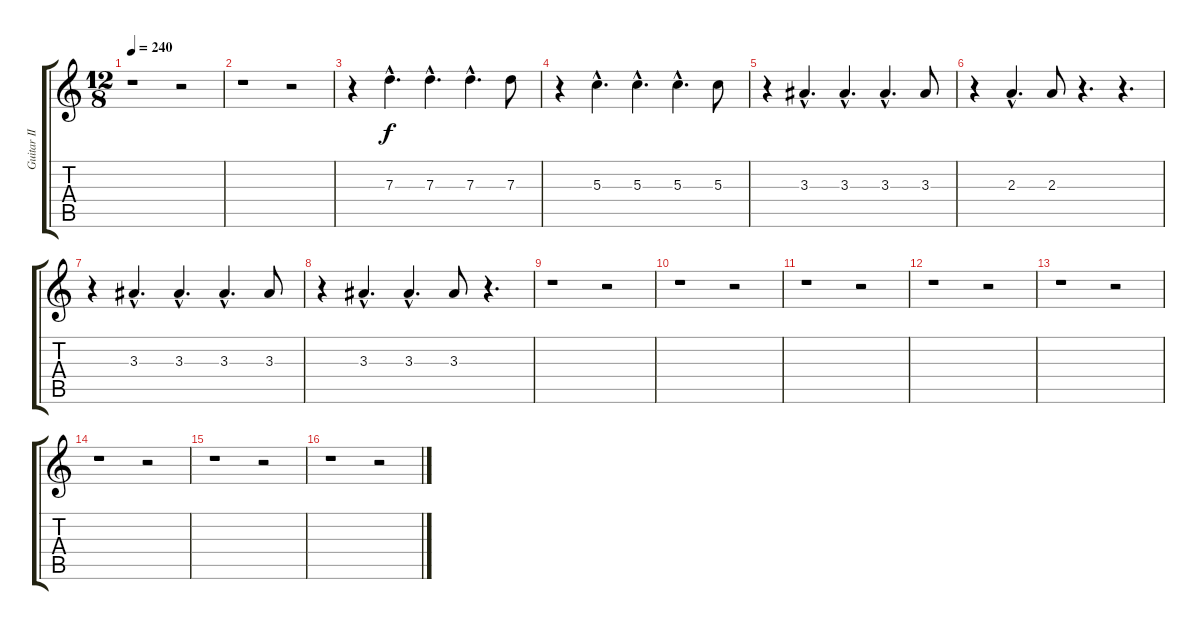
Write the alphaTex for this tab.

\track ("Guitar II" "Guitar II") {instrument overdrivenguitar}
\staff {score tabs}
\tuning (E4 B3 G3 D3 A2 E2) {hide}
\ts (12 8)
\tempo 240
\clef g2
\ks c
r.1{dy f} r.2 |
r.1 r.2 |
r.4 7.3{hac}.4{d} 7.3{hac}.4{d} 7.3{hac}.4{d} 7.3.8 |
r.4 5.3{hac}.4{d} 5.3{hac}.4{d} 5.3{hac}.4{d} 5.3.8 |
r.4 3.3{hac}.4{d} 3.3{hac}.4{d} 3.3{hac}.4{d} 3.3.8 |
r.4 2.3{hac}.4{d} 2.3.8 r.4{d} r.4{d} |
r.4 3.3{hac}.4{d} 3.3{hac}.4{d} 3.3{hac}.4{d} 3.3.8 |
r.4 3.3{hac}.4{d} 3.3{hac}.4{d} 3.3.8 r.4{d} |
r.1 r.2 |
r.1 r.2 |
r.1 r.2 |
r.1 r.2 |
r.1 r.2 |
r.1 r.2 |
r.1 r.2 |
r.1 r.2
